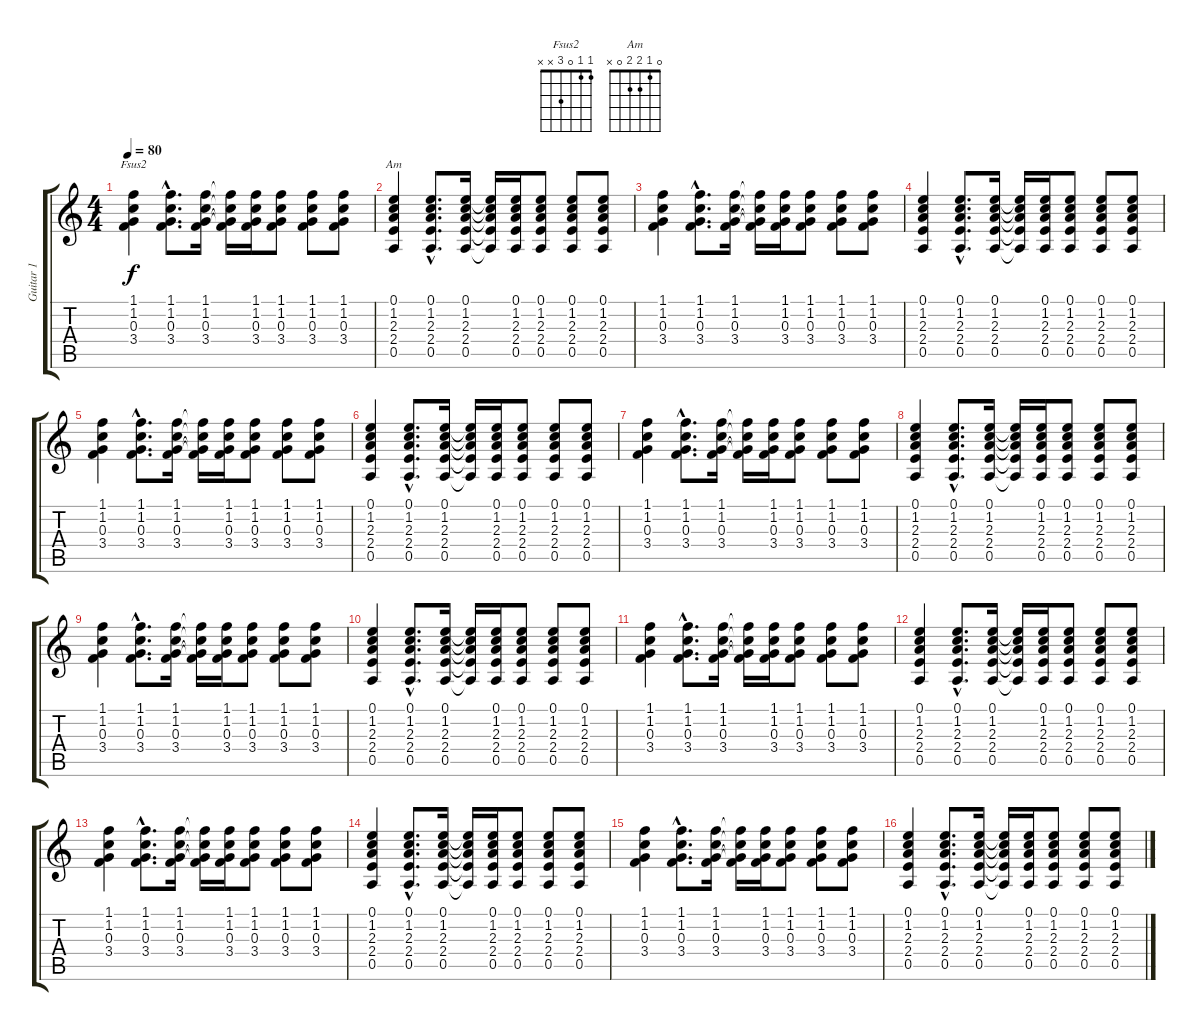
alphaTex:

\track ("Guitar 1" "Guitar 1") {instrument acousticguitarsteel}
\staff {score tabs}
\tuning (E4 B3 G3 D3 A2 E2) {hide}
\chord ("Fsus2" 1 1 0 3 x x)
\chord ("Am" 0 1 2 2 0 x)
\ts (4 4)
\tempo 80
\clef g2
\ks c
(1.1 1.2 0.3 3.4).4{ch "Fsus2" dy f} (1.1{hac} 1.2{hac} 0.3{hac} 3.4{hac}).8{d} (1.1 1.2 0.3 3.4).16 (1.1{t} 1.2{t} 0.3{t} 3.4{t}).16 (1.1 1.2 0.3 3.4).16 (1.1 1.2 0.3 3.4).8 (1.1 1.2 0.3 3.4).8 (1.1 1.2 0.3 3.4).8 |
(0.1 1.2 2.3 2.4 0.5).4{ch "Am"} (0.1{hac} 1.2{hac} 2.3{hac} 2.4{hac} 0.5{hac}).8{d} (0.1 1.2 2.3 2.4 0.5).16 (0.1{t} 1.2{t} 2.3{t} 2.4{t} 0.5{t}).16 (0.1 1.2 2.3 2.4 0.5).16 (0.1 1.2 2.3 2.4 0.5).8 (0.1 1.2 2.3 2.4 0.5).8 (0.1 1.2 2.3 2.4 0.5).8 |
(1.1 1.2 0.3 3.4).4 (1.1{hac} 1.2{hac} 0.3{hac} 3.4{hac}).8{d} (1.1 1.2 0.3 3.4).16 (1.1{t} 1.2{t} 0.3{t} 3.4{t}).16 (1.1 1.2 0.3 3.4).16 (1.1 1.2 0.3 3.4).8 (1.1 1.2 0.3 3.4).8 (1.1 1.2 0.3 3.4).8 |
(0.1 1.2 2.3 2.4 0.5).4 (0.1{hac} 1.2{hac} 2.3{hac} 2.4{hac} 0.5{hac}).8{d} (0.1 1.2 2.3 2.4 0.5).16 (0.1{t} 1.2{t} 2.3{t} 2.4{t} 0.5{t}).16 (0.1 1.2 2.3 2.4 0.5).16 (0.1 1.2 2.3 2.4 0.5).8 (0.1 1.2 2.3 2.4 0.5).8 (0.1 1.2 2.3 2.4 0.5).8 |
(1.1 1.2 0.3 3.4).4 (1.1{hac} 1.2{hac} 0.3{hac} 3.4{hac}).8{d} (1.1 1.2 0.3 3.4).16 (1.1{t} 1.2{t} 0.3{t} 3.4{t}).16 (1.1 1.2 0.3 3.4).16 (1.1 1.2 0.3 3.4).8 (1.1 1.2 0.3 3.4).8 (1.1 1.2 0.3 3.4).8 |
(0.1 1.2 2.3 2.4 0.5).4 (0.1{hac} 1.2{hac} 2.3{hac} 2.4{hac} 0.5{hac}).8{d} (0.1 1.2 2.3 2.4 0.5).16 (0.1{t} 1.2{t} 2.3{t} 2.4{t} 0.5{t}).16 (0.1 1.2 2.3 2.4 0.5).16 (0.1 1.2 2.3 2.4 0.5).8 (0.1 1.2 2.3 2.4 0.5).8 (0.1 1.2 2.3 2.4 0.5).8 |
(1.1 1.2 0.3 3.4).4 (1.1{hac} 1.2{hac} 0.3{hac} 3.4{hac}).8{d} (1.1 1.2 0.3 3.4).16 (1.1{t} 1.2{t} 0.3{t} 3.4{t}).16 (1.1 1.2 0.3 3.4).16 (1.1 1.2 0.3 3.4).8 (1.1 1.2 0.3 3.4).8 (1.1 1.2 0.3 3.4).8 |
(0.1 1.2 2.3 2.4 0.5).4 (0.1{hac} 1.2{hac} 2.3{hac} 2.4{hac} 0.5{hac}).8{d} (0.1 1.2 2.3 2.4 0.5).16 (0.1{t} 1.2{t} 2.3{t} 2.4{t} 0.5{t}).16 (0.1 1.2 2.3 2.4 0.5).16 (0.1 1.2 2.3 2.4 0.5).8 (0.1 1.2 2.3 2.4 0.5).8 (0.1 1.2 2.3 2.4 0.5).8 |
(1.1 1.2 0.3 3.4).4 (1.1{hac} 1.2{hac} 0.3{hac} 3.4{hac}).8{d} (1.1 1.2 0.3 3.4).16 (1.1{t} 1.2{t} 0.3{t} 3.4{t}).16 (1.1 1.2 0.3 3.4).16 (1.1 1.2 0.3 3.4).8 (1.1 1.2 0.3 3.4).8 (1.1 1.2 0.3 3.4).8 |
(0.1 1.2 2.3 2.4 0.5).4 (0.1{hac} 1.2{hac} 2.3{hac} 2.4{hac} 0.5{hac}).8{d} (0.1 1.2 2.3 2.4 0.5).16 (0.1{t} 1.2{t} 2.3{t} 2.4{t} 0.5{t}).16 (0.1 1.2 2.3 2.4 0.5).16 (0.1 1.2 2.3 2.4 0.5).8 (0.1 1.2 2.3 2.4 0.5).8 (0.1 1.2 2.3 2.4 0.5).8 |
(1.1 1.2 0.3 3.4).4 (1.1{hac} 1.2{hac} 0.3{hac} 3.4{hac}).8{d} (1.1 1.2 0.3 3.4).16 (1.1{t} 1.2{t} 0.3{t} 3.4{t}).16 (1.1 1.2 0.3 3.4).16 (1.1 1.2 0.3 3.4).8 (1.1 1.2 0.3 3.4).8 (1.1 1.2 0.3 3.4).8 |
(0.1 1.2 2.3 2.4 0.5).4 (0.1{hac} 1.2{hac} 2.3{hac} 2.4{hac} 0.5{hac}).8{d} (0.1 1.2 2.3 2.4 0.5).16 (0.1{t} 1.2{t} 2.3{t} 2.4{t} 0.5{t}).16 (0.1 1.2 2.3 2.4 0.5).16 (0.1 1.2 2.3 2.4 0.5).8 (0.1 1.2 2.3 2.4 0.5).8 (0.1 1.2 2.3 2.4 0.5).8 |
(1.1 1.2 0.3 3.4).4 (1.1{hac} 1.2{hac} 0.3{hac} 3.4{hac}).8{d} (1.1 1.2 0.3 3.4).16 (1.1{t} 1.2{t} 0.3{t} 3.4{t}).16 (1.1 1.2 0.3 3.4).16 (1.1 1.2 0.3 3.4).8 (1.1 1.2 0.3 3.4).8 (1.1 1.2 0.3 3.4).8 |
(0.1 1.2 2.3 2.4 0.5).4 (0.1{hac} 1.2{hac} 2.3{hac} 2.4{hac} 0.5{hac}).8{d} (0.1 1.2 2.3 2.4 0.5).16 (0.1{t} 1.2{t} 2.3{t} 2.4{t} 0.5{t}).16 (0.1 1.2 2.3 2.4 0.5).16 (0.1 1.2 2.3 2.4 0.5).8 (0.1 1.2 2.3 2.4 0.5).8 (0.1 1.2 2.3 2.4 0.5).8 |
(1.1 1.2 0.3 3.4).4 (1.1{hac} 1.2{hac} 0.3{hac} 3.4{hac}).8{d} (1.1 1.2 0.3 3.4).16 (1.1{t} 1.2{t} 0.3{t} 3.4{t}).16 (1.1 1.2 0.3 3.4).16 (1.1 1.2 0.3 3.4).8 (1.1 1.2 0.3 3.4).8 (1.1 1.2 0.3 3.4).8 |
(0.1 1.2 2.3 2.4 0.5).4 (0.1{hac} 1.2{hac} 2.3{hac} 2.4{hac} 0.5{hac}).8{d} (0.1 1.2 2.3 2.4 0.5).16 (0.1{t} 1.2{t} 2.3{t} 2.4{t} 0.5{t}).16 (0.1 1.2 2.3 2.4 0.5).16 (0.1 1.2 2.3 2.4 0.5).8 (0.1 1.2 2.3 2.4 0.5).8 (0.1 1.2 2.3 2.4 0.5).8
